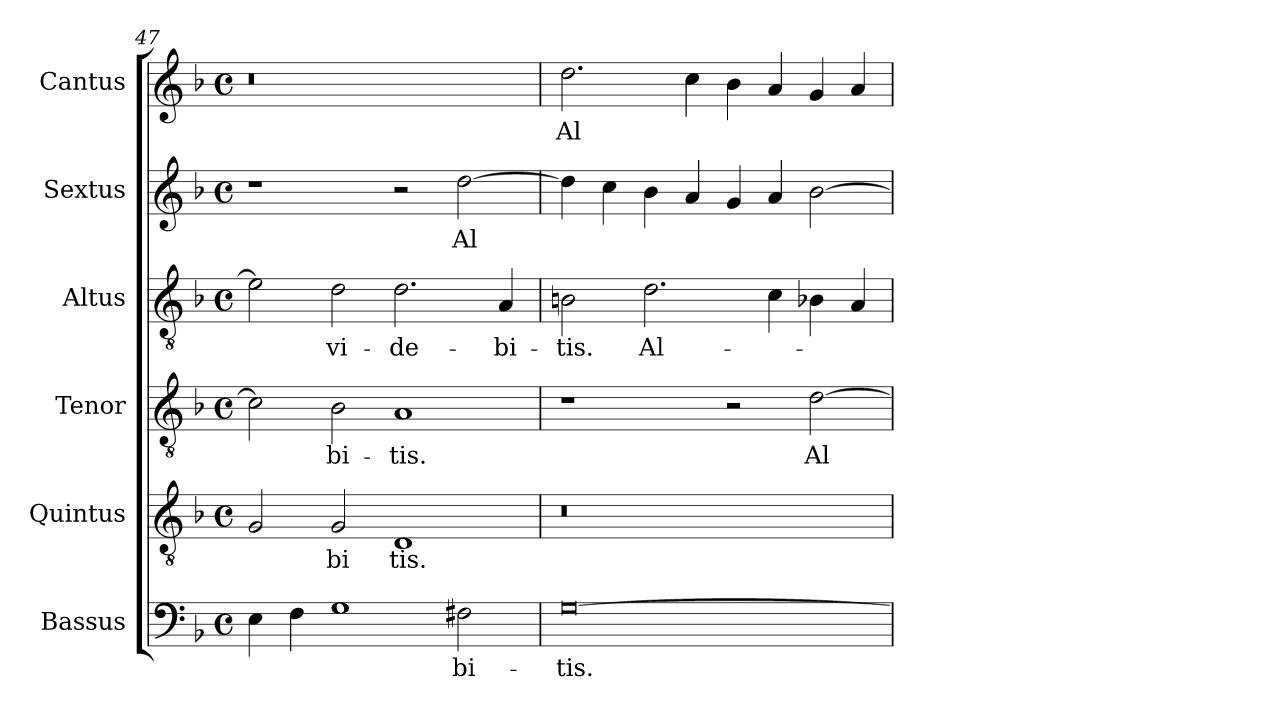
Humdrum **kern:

**kern	**text	**kern	**text	**kern	**text	**kern	**text	**kern	**text	**kern	**text
*part6	*part6	*part5	*part5	*part4	*part4	*part3	*part3	*part2	*part2	*part1	*part1
*staff6	*staff6	*staff5	*staff5	*staff4	*staff4	*staff3	*staff3	*staff2	*staff2	*staff1	*staff1
*I"Bassus	*	*I"Quintus	*	*I"Tenor	*	*I"Altus	*	*I"Sextus	*	*I"Cantus	*
*clefF4	*	*clefGv2	*	*clefGv2	*	*clefGv2	*	*clefG2	*	*clefG2	*
*k[b-]	*	*k[b-]	*	*k[b-]	*	*k[b-]	*	*k[b-]	*	*k[b-]	*
*F:	*	*F:	*	*F:	*	*F:	*	*F:	*	*F:	*
*M4/4	*	*M4/4	*	*M4/4	*	*M4/4	*	*M4/4	*	*M4/4	*
*met(c)	*	*met(c)	*	*met(c)	*	*met(c)	*	*met(c)	*	*met(c)	*
=47	=47	=47	=47	=47	=47	=47	=47	=47	=47	=47	=47
4E\	.	2G/	.	2c\]	.	2e\]	.	1r	.	0r	.
4F\	.	.	.	.	.	.	.	.	.	.	.
!	!	!	!LO:LY:b:cj	!	!LO:LY:b:cj	!	!LO:LY:b:cj	!	!	!	!
1G	.	2G/	bi	2B-\	-bi-	2d\	vi-	.	.	.	.
!	!	!	!LO:LY:b:cj	!	!LO:LY:b:cj	!	!LO:LY:b:cj	!	!	!	!
.	.	1D	tis.	1A	-tis.	2.d\	-de-	2r	.	.	.
!	!LO:LY:b:cj	!	!	!	!	!	!	!	!LO:LY:b:cj	!	!
2F#X\	-bi-	.	.	.	.	.	.	[>2dd\	Al	.	.
!	!	!	!	!	!	!	!LO:LY:b:cj	!	!	!	!
.	.	.	.	.	.	4A/	-bi-	.	.	.	.
=48	=48	=48	=48	=48	=48	=48	=48	=48	=48	=48	=48
!	!LO:LY:b:cj	!	!	!	!	!	!LO:LY:b:cj	!	!	!	!LO:LY:b:cj
[>0G	-tis.	0r	.	1r	.	2Bn\	-tis.	4dd\]	.	2.dd\	Al
.	.	.	.	.	.	.	.	4cc\	.	.	.
!	!	!	!	!	!	!	!LO:LY:b:cj	!	!	!	!
.	.	.	.	.	.	2.d\	Al-	4b-\	.	.	.
.	.	.	.	.	.	.	.	4a/	.	4cc\	.
.	.	.	.	2r	.	.	.	4g/	.	4b-\	.
.	.	.	.	.	.	4c\	.	4a/	.	4a/	.
!	!	!	!	!	!LO:LY:b:cj	!	!	!	!	!	!
.	.	.	.	[>2d\	Al-	4B-X\	.	[>2b-\	.	4g/	.
.	.	.	.	.	.	4A/	.	.	.	4a/	.
=	=	=	=	=	=	=	=	=	=	=	=
*-	*-	*-	*-	*-	*-	*-	*-	*-	*-	*-	*-
